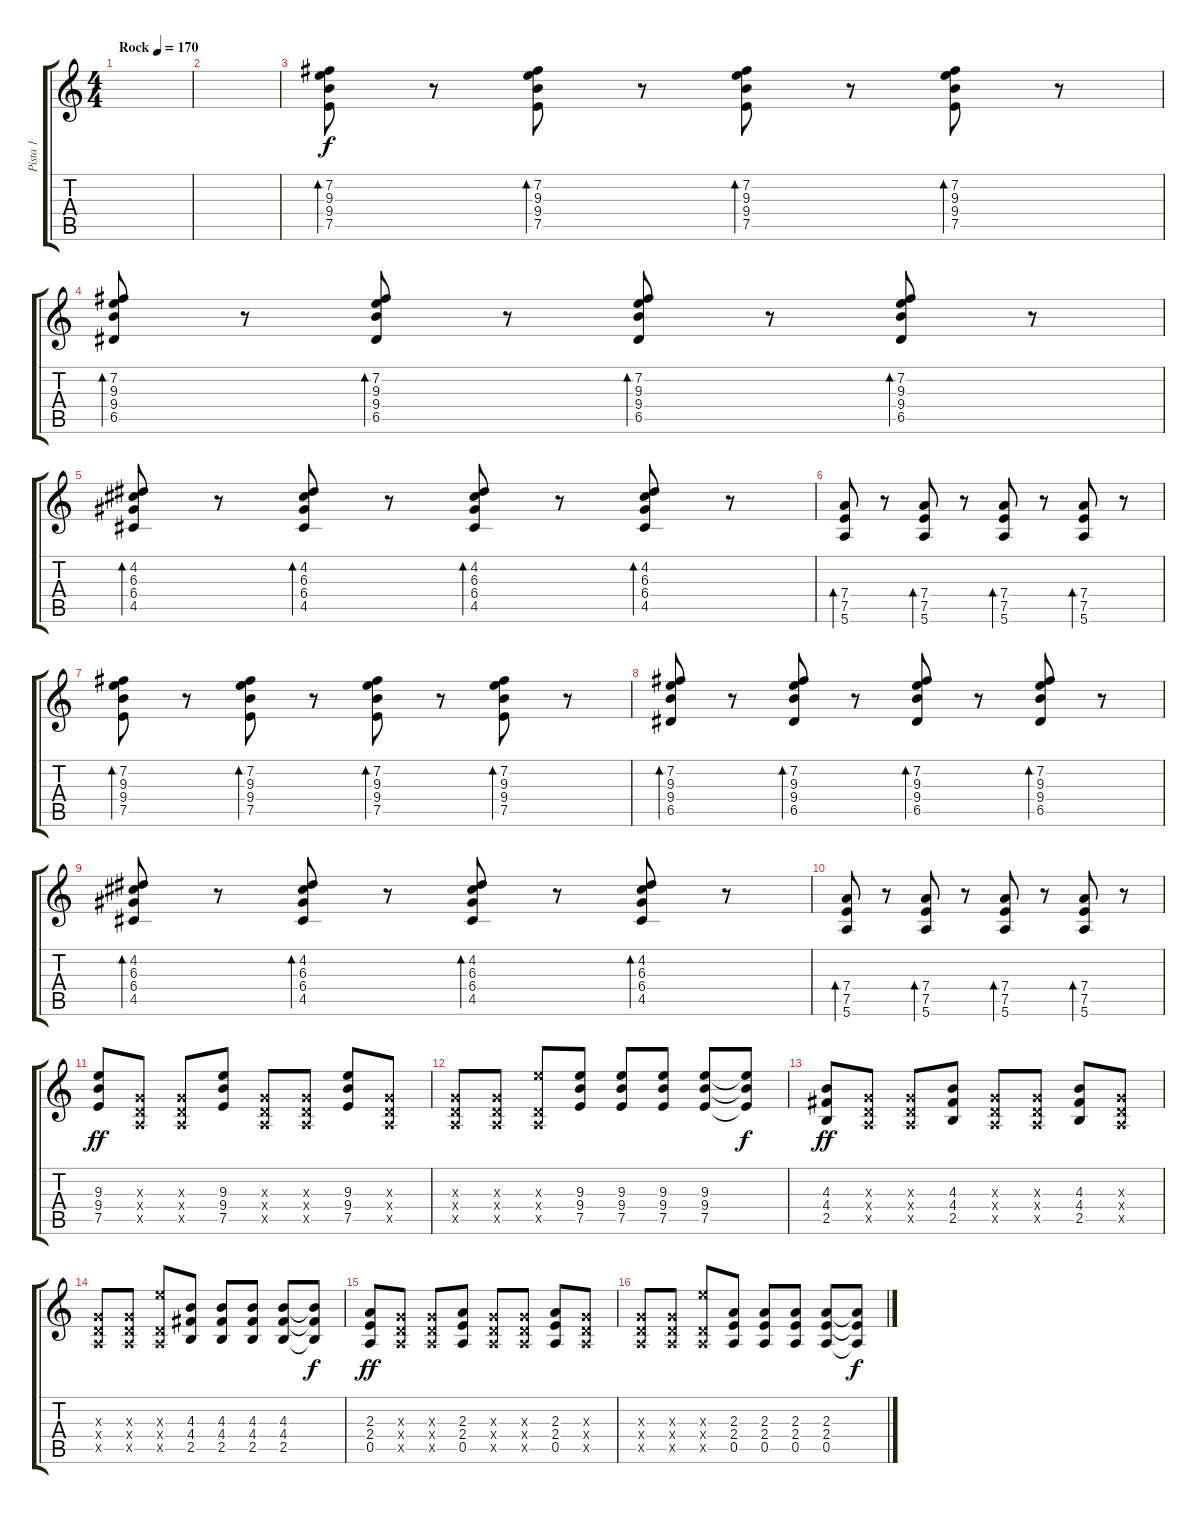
\track ("Pista 1" "Pista 1") {instrument distortionguitar}
\staff {score tabs}
\tuning (E4 B3 G3 D3 A2 E2) {hide}
\ts (4 4)
\tempo (170 "Rock")
\clef g2
\ks c
|
|
(7.2 9.3 9.4 7.5).8{bd 60} r.8 (7.2 9.3 9.4 7.5).8{bd 60} r.8 (7.2 9.3 9.4 7.5).8{bd 60} r.8 (7.2 9.3 9.4 7.5).8{bd 60} r.8 |
(7.2 9.3 9.4 6.5).8{bd 60} r.8 (7.2 9.3 9.4 6.5).8{bd 60} r.8 (7.2 9.3 9.4 6.5).8{bd 60} r.8 (7.2 9.3 9.4 6.5).8{bd 60} r.8 |
(4.2 6.3 6.4 4.5).8{bd 60} r.8 (4.2 6.3 6.4 4.5).8{bd 60} r.8 (4.2 6.3 6.4 4.5).8{bd 60} r.8 (4.2 6.3 6.4 4.5).8{bd 60} r.8 |
(7.4 7.5 5.6).8{bd 60} r.8 (7.4 7.5 5.6).8{bd 60} r.8 (7.4 7.5 5.6).8{bd 60} r.8 (7.4 7.5 5.6).8{bd 60} r.8 |
(7.2 9.3 9.4 7.5).8{bd 60} r.8 (7.2 9.3 9.4 7.5).8{bd 60} r.8 (7.2 9.3 9.4 7.5).8{bd 60} r.8 (7.2 9.3 9.4 7.5).8{bd 60} r.8 |
(7.2 9.3 9.4 6.5).8{bd 60} r.8 (7.2 9.3 9.4 6.5).8{bd 60} r.8 (7.2 9.3 9.4 6.5).8{bd 60} r.8 (7.2 9.3 9.4 6.5).8{bd 60} r.8 |
(4.2 6.3 6.4 4.5).8{bd 60} r.8 (4.2 6.3 6.4 4.5).8{bd 60} r.8 (4.2 6.3 6.4 4.5).8{bd 60} r.8 (4.2 6.3 6.4 4.5).8{bd 60} r.8 |
(7.4 7.5 5.6).8{bd 60} r.8 (7.4 7.5 5.6).8{bd 60} r.8 (7.4 7.5 5.6).8{bd 60} r.8 (7.4 7.5 5.6).8{bd 60} r.8 |
(9.3 9.4 7.5).8{dy ff} (0.3{x} 0.4{x} 0.5{x}).8 (0.3{x} 0.4{x} 0.5{x}).8 (9.3 9.4 7.5).8 (0.3{x} 0.4{x} 0.5{x}).8 (0.3{x} 0.4{x} 0.5{x}).8 (9.3 9.4 7.5).8 (0.3{x} 0.4{x} 0.5{x}).8 |
(0.3{x} 0.4{x} 0.5{x}).8 (0.3{x} 0.4{x} 0.5{x}).8 (9.3{x} 0.4{x} 0.5{x}).8 (9.3 9.4 7.5).8 (9.3 9.4 7.5).8 (9.3 9.4 7.5).8 (9.3 9.4 7.5).8 (9.3{t} 9.4{t} 7.5{t}).8{dy f} |
(4.3 4.4 2.5).8{dy ff} (0.3{x} 0.4{x} 0.5{x}).8 (0.3{x} 0.4{x} 0.5{x}).8 (4.3 4.4 2.5).8 (0.3{x} 0.4{x} 0.5{x}).8 (0.3{x} 0.4{x} 0.5{x}).8 (4.3 4.4 2.5).8 (0.3{x} 0.4{x} 0.5{x}).8 |
(0.3{x} 0.4{x} 0.5{x}).8 (0.3{x} 0.4{x} 0.5{x}).8 (9.3{x} 0.4{x} 0.5{x}).8 (4.3 4.4 2.5).8 (4.3 4.4 2.5).8 (4.3 4.4 2.5).8 (4.3 4.4 2.5).8 (4.3{t} 4.4{t} 2.5{t}).8{dy f} |
(2.3 2.4 0.5).8{dy ff} (0.3{x} 0.4{x} 0.5{x}).8 (0.3{x} 0.4{x} 0.5{x}).8 (2.3 2.4 0.5).8 (0.3{x} 0.4{x} 0.5{x}).8 (0.3{x} 0.4{x} 0.5{x}).8 (2.3 2.4 0.5).8 (0.3{x} 0.4{x} 0.5{x}).8 |
(0.3{x} 0.4{x} 0.5{x}).8 (0.3{x} 0.4{x} 0.5{x}).8 (9.3{x} 0.4{x} 0.5{x}).8 (2.3 2.4 0.5).8 (2.3 2.4 0.5).8 (2.3 2.4 0.5).8 (2.3 2.4 0.5).8 (2.3{t} 2.4{t} 0.5{t}).8{dy f}
